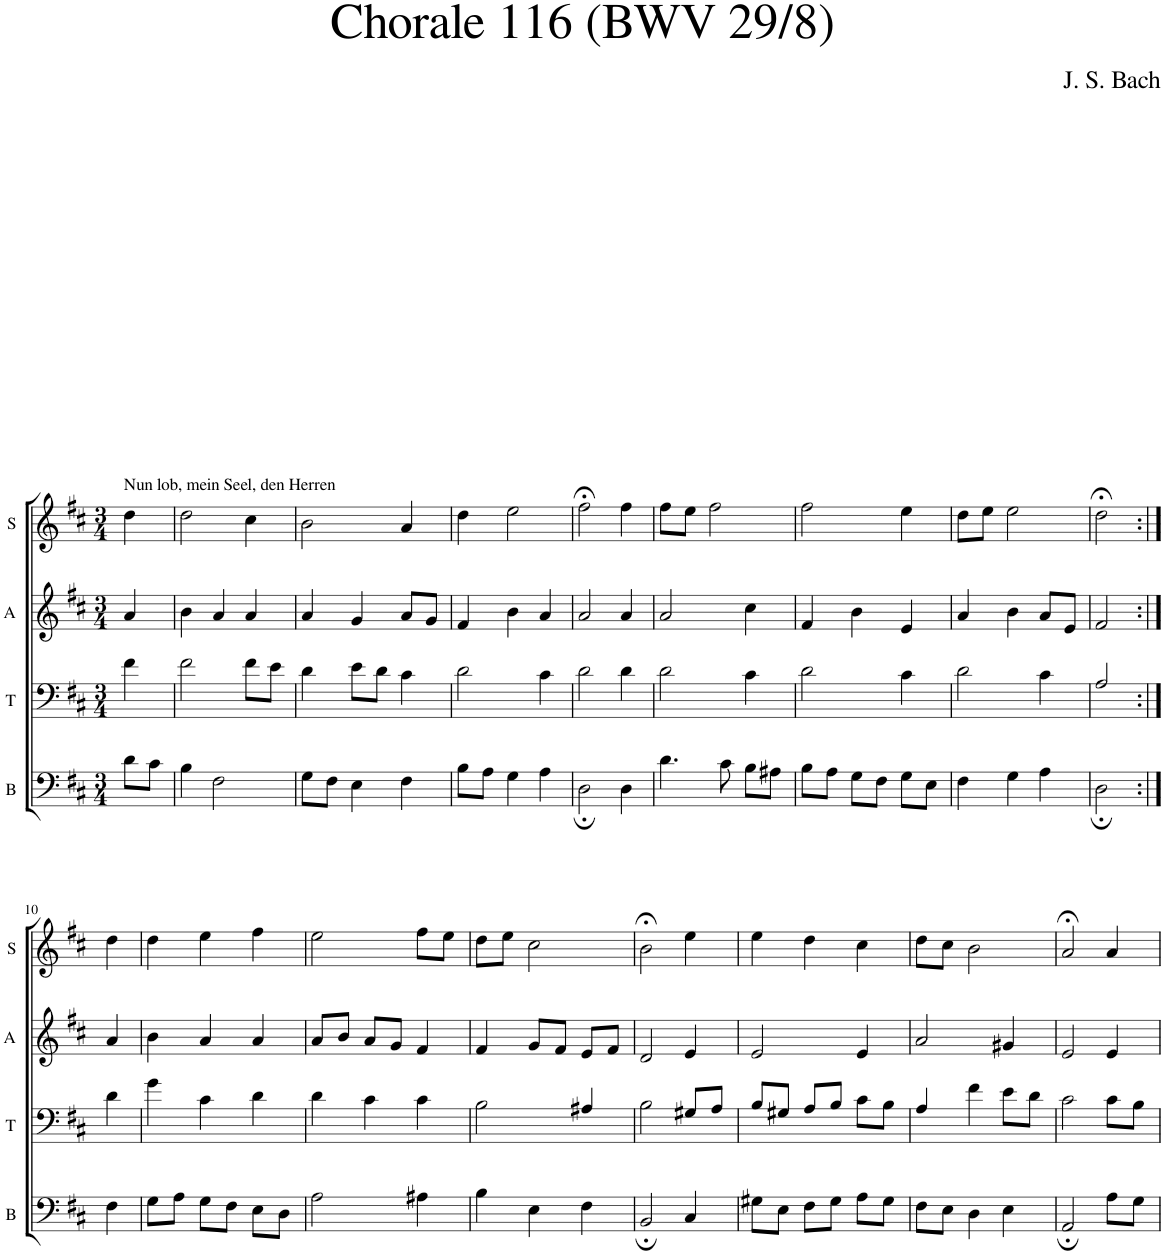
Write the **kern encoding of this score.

**kern	**kern	**kern	**kern
*part4	*part3	*part2	*part1
*staff4	*staff3	*staff2	*staff1
*I"B	*I"T	*I"A	*I"S
*I'B	*I'T	*I'A	*I'S
*clefF4	*clefF4	*clefG2	*clefG2
*k[f#c#]	*k[f#c#]	*k[f#c#]	*k[f#c#]
*M3/4	*M3/4	*M3/4	*M3/4
=1	=1	=1	=1
!	!	!	!LO:TX:a:t=Nun lob, mein Seel, den Herren
8d\L	4f#\	4a/	4dd\
8c#\J	.	.	.
=2	=2	=2	=2
4B\	2f#\	4b\	2dd\
2F#\	.	4a/	.
.	8f#\L	4a/	4cc#\
.	8e\J	.	.
=3	=3	=3	=3
8G\L	4d\	4a/	2b\
8F#\J	.	.	.
4E\	8e\L	4g/	.
.	8d\J	.	.
4F#\	4c#\	8a/L	4a/
.	.	8g/J	.
=4	=4	=4	=4
8B\L	2d\	4f#/	4dd\
8A\J	.	.	.
4G\	.	4b\	2ee\
4A\	4c#\	4a/	.
=5	=5	=5	=5
2D;\	2d\	2a/	2ff#;<\
4D\	4d\	4a/	4ff#\
=6	=6	=6	=6
4.d\	2d\	2a/	8ff#\L
.	.	.	8ee\J
.	.	.	2ff#\
8c#\	.	.	.
8B\L	4c#\	4cc#\	.
8A#X\J	.	.	.
=7	=7	=7	=7
8B\L	2d\	4f#/	2ff#\
8A\J	.	.	.
8G\L	.	4b\	.
8F#\J	.	.	.
8G\L	4c#\	4e/	4ee\
8E\J	.	.	.
=8	=8	=8	=8
4F#\	2d\	4a/	8dd\L
.	.	.	8ee\J
4G\	.	4b\	2ee\
4A\	4c#\	8a/L	.
.	.	8e/J	.
=9	=9	=9	=9
2D;\	2A/	2f#/	2dd;<\
!!LO:LB:g=z
=10:|!	=10:|!	=10:|!	=10:|!
4F#\	4d\	4a/	4dd\
=11	=11	=11	=11
8G\L	4g\	4b\	4dd\
8A\J	.	.	.
8G\L	4c#\	4a/	4ee\
8F#\J	.	.	.
8E\L	4d\	4a/	4ff#\
8D\J	.	.	.
=12	=12	=12	=12
2A\	4d\	8a/L	2ee\
.	.	8b/J	.
.	4c#\	8a/L	.
.	.	8g/J	.
4A#X\	4c#\	4f#/	8ff#\L
.	.	.	8ee\J
=13	=13	=13	=13
4B\	2B\	4f#/	8dd\L
.	.	.	8ee\J
4E\	.	8g/L	2cc#\
.	.	8f#/J	.
4F#\	4A#X/	8e/L	.
.	.	8f#/J	.
=14	=14	=14	=14
2BB;/	2B\	2d/	2b;<\
4C#/	8G#X/L	4e/	4ee\
.	8A/J	.	.
=15	=15	=15	=15
8G#X\L	8B/L	2e/	4ee\
8E\J	8G#X/J	.	.
8F#\L	8A/L	.	4dd\
8G#\J	8B/J	.	.
8A\L	8c#\L	4e/	4cc#\
8G#\J	8B\J	.	.
=16	=16	=16	=16
8F#\L	4A/	2a/	8dd\L
8E\J	.	.	8cc#\J
4D\	4f#\	.	2b\
4E\	8e\L	4g#X/	.
.	8d\J	.	.
=17	=17	=17	=17
2AA;/	2c#\	2e/	2a;</
8A\L	8c#\L	4e/	4a/
8G\J	8B\J	.	.
=	=	=	=
*-	*-	*-	*-
